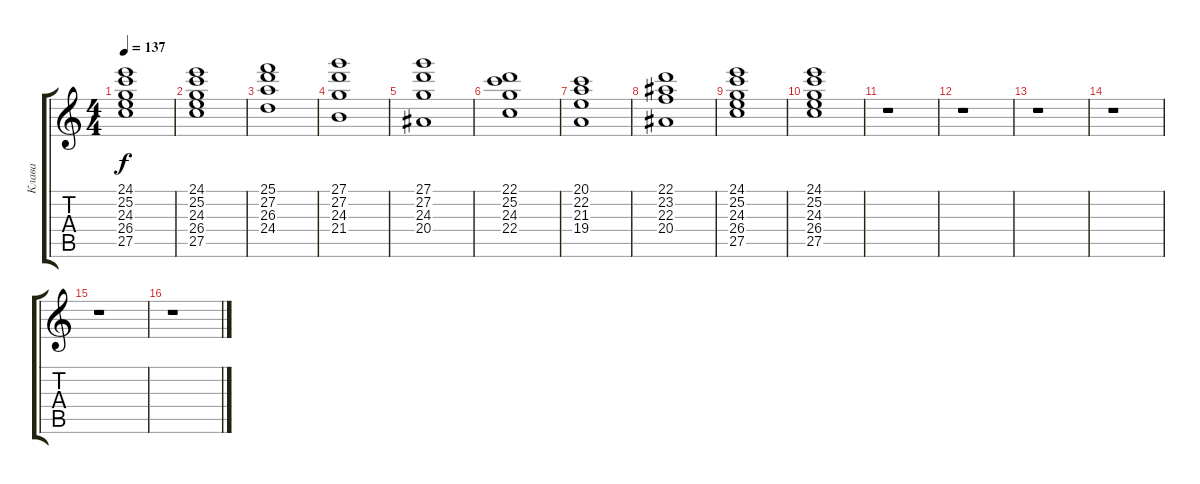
\track ("Клава" "Клава") {instrument stringensemble1}
\staff {score tabs}
\tuning (E4 B3 G3 D3 A2 E2) {hide}
\ts (4 4)
\tempo 137
\clef g2
\ks c
(24.1 25.2 24.3 26.4 27.5).1{dy f} |
(24.1 25.2 24.3 26.4 27.5).1 |
(25.1 27.2 26.3 24.4).1 |
(27.1 27.2 24.3 21.4).1 |
(27.1 27.2 24.3 20.4).1 |
(22.1 25.2 24.3 22.4).1 |
(20.1 22.2 21.3 19.4).1 |
(22.1 23.2 22.3 20.4).1 |
(24.1 25.2 24.3 26.4 27.5).1 |
(24.1 25.2 24.3 26.4 27.5).1 |
r.1 |
r.1 |
r.1 |
r.1 |
r.1 |
r.1
